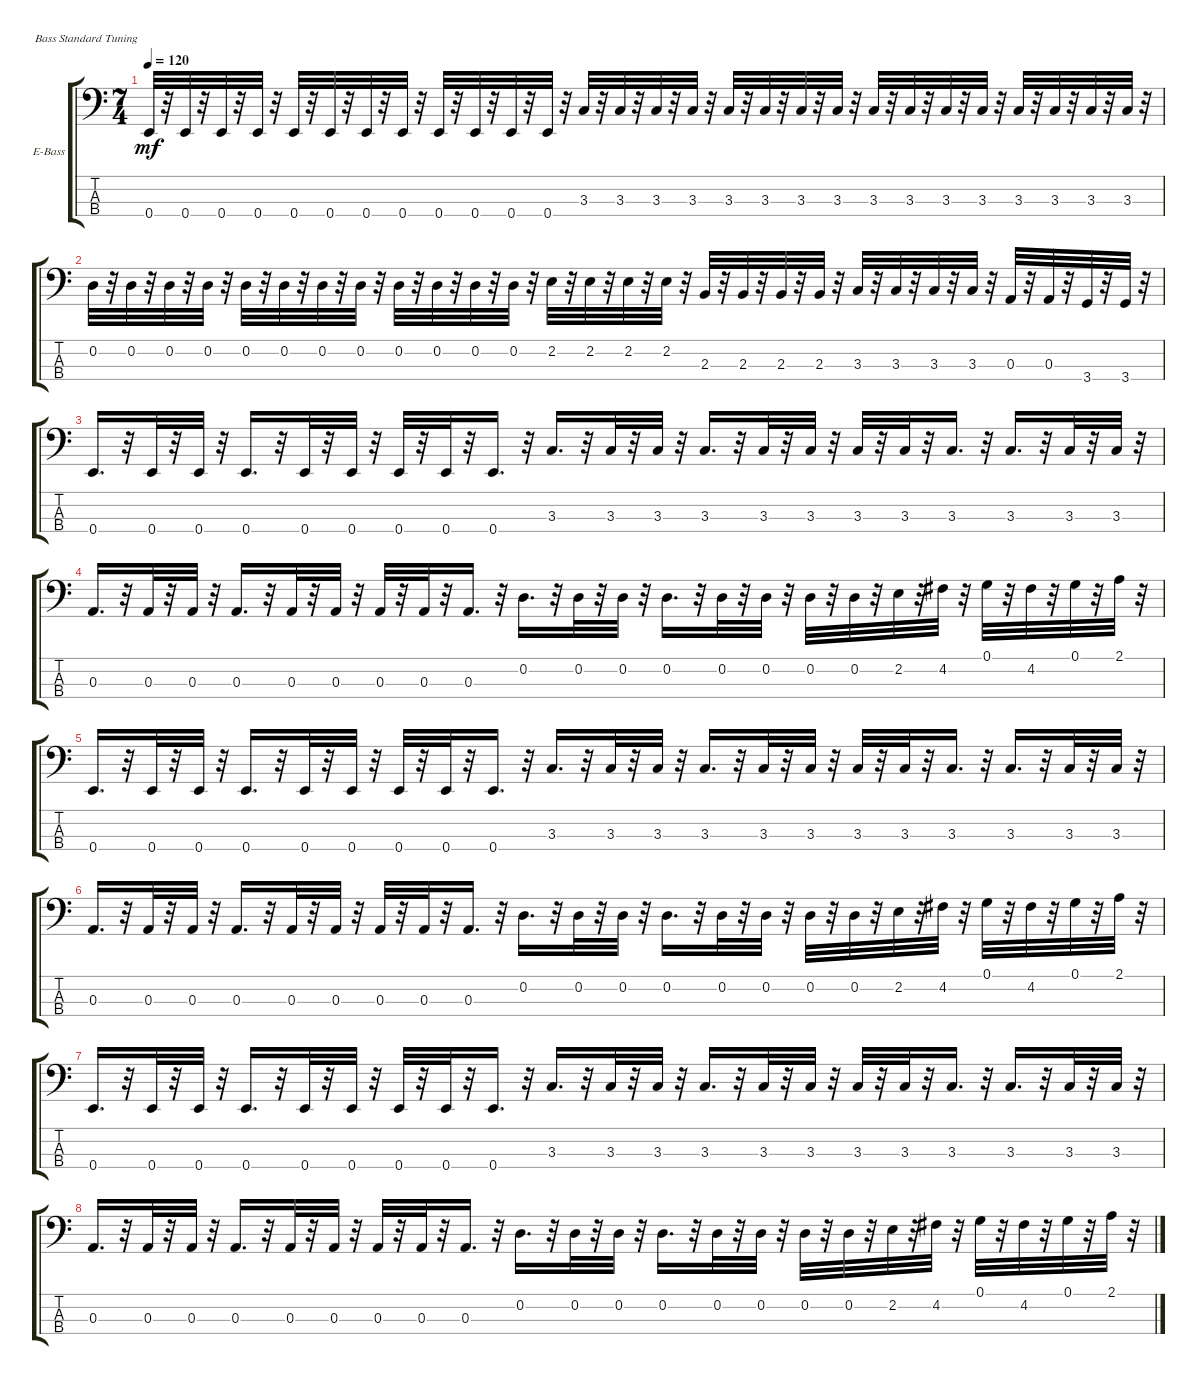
\bracketExtendMode groupsimilarinstruments
\firstSystemTrackNameOrientation horizontal
\otherSystemsTrackNameOrientation horizontal
\track ("" "E-Bass") {instrument electricbassfinger}
\staff {score tabs}
\tuning (G2 D2 A1 E1)
\ts (7 4)
\tempo 120
\clef f4
\ks c
0.4.32{dy mf} r.32 0.4.32 r.32 0.4.32 r.32 0.4.32 r.32 0.4.32 r.32 0.4.32 r.32 0.4.32 r.32 0.4.32 r.32 0.4.32 r.32 0.4.32 r.32 0.4.32 r.32 0.4.32 r.32 3.3.32 r.32 3.3.32 r.32 3.3.32 r.32 3.3.32 r.32 3.3.32 r.32 3.3.32 r.32 3.3.32 r.32 3.3.32 r.32 3.3.32 r.32 3.3.32 r.32 3.3.32 r.32 3.3.32 r.32 3.3.32 r.32 3.3.32 r.32 3.3.32 r.32 3.3.32 r.32 |
0.2.32 r.32 0.2.32 r.32 0.2.32 r.32 0.2.32 r.32 0.2.32 r.32 0.2.32 r.32 0.2.32 r.32 0.2.32 r.32 0.2.32 r.32 0.2.32 r.32 0.2.32 r.32 0.2.32 r.32 2.2.32 r.32 2.2.32 r.32 2.2.32 r.32 2.2.32 r.32 2.3.32 r.32 2.3.32 r.32 2.3.32 r.32 2.3.32 r.32 3.3.32 r.32 3.3.32 r.32 3.3.32 r.32 3.3.32 r.32 0.3.32 r.32 0.3.32 r.32 3.4.32 r.32 3.4.32 r.32 |
0.4.16{d} r.32 0.4.32 r.32 0.4.32 r.32 0.4.16{d} r.32 0.4.32 r.32 0.4.32 r.32 0.4.32 r.32 0.4.32 r.32 0.4.16{d} r.32 3.3.16{d} r.32 3.3.32 r.32 3.3.32 r.32 3.3.16{d} r.32 3.3.32 r.32 3.3.32 r.32 3.3.32 r.32 3.3.32 r.32 3.3.16{d} r.32 3.3.16{d} r.32 3.3.32 r.32 3.3.32 r.32 |
0.3.16{d} r.32 0.3.32 r.32 0.3.32 r.32 0.3.16{d} r.32 0.3.32 r.32 0.3.32 r.32 0.3.32 r.32 0.3.32 r.32 0.3.16{d} r.32 0.2.16{d} r.32 0.2.32 r.32 0.2.32 r.32 0.2.16{d} r.32 0.2.32 r.32 0.2.32 r.32 0.2.32 r.32 0.2.32 r.32 2.2.32 r.32 4.2.32 r.32 0.1.32 r.32 4.2.32 r.32 0.1.32 r.32 2.1.32 r.32 |
0.4.16{d} r.32 0.4.32 r.32 0.4.32 r.32 0.4.16{d} r.32 0.4.32 r.32 0.4.32 r.32 0.4.32 r.32 0.4.32 r.32 0.4.16{d} r.32 3.3.16{d} r.32 3.3.32 r.32 3.3.32 r.32 3.3.16{d} r.32 3.3.32 r.32 3.3.32 r.32 3.3.32 r.32 3.3.32 r.32 3.3.16{d} r.32 3.3.16{d} r.32 3.3.32 r.32 3.3.32 r.32 |
0.3.16{d} r.32 0.3.32 r.32 0.3.32 r.32 0.3.16{d} r.32 0.3.32 r.32 0.3.32 r.32 0.3.32 r.32 0.3.32 r.32 0.3.16{d} r.32 0.2.16{d} r.32 0.2.32 r.32 0.2.32 r.32 0.2.16{d} r.32 0.2.32 r.32 0.2.32 r.32 0.2.32 r.32 0.2.32 r.32 2.2.32 r.32 4.2.32 r.32 0.1.32 r.32 4.2.32 r.32 0.1.32 r.32 2.1.32 r.32 |
0.4.16{d} r.32 0.4.32 r.32 0.4.32 r.32 0.4.16{d} r.32 0.4.32 r.32 0.4.32 r.32 0.4.32 r.32 0.4.32 r.32 0.4.16{d} r.32 3.3.16{d} r.32 3.3.32 r.32 3.3.32 r.32 3.3.16{d} r.32 3.3.32 r.32 3.3.32 r.32 3.3.32 r.32 3.3.32 r.32 3.3.16{d} r.32 3.3.16{d} r.32 3.3.32 r.32 3.3.32 r.32 |
0.3.16{d} r.32 0.3.32 r.32 0.3.32 r.32 0.3.16{d} r.32 0.3.32 r.32 0.3.32 r.32 0.3.32 r.32 0.3.32 r.32 0.3.16{d} r.32 0.2.16{d} r.32 0.2.32 r.32 0.2.32 r.32 0.2.16{d} r.32 0.2.32 r.32 0.2.32 r.32 0.2.32 r.32 0.2.32 r.32 2.2.32 r.32 4.2.32 r.32 0.1.32 r.32 4.2.32 r.32 0.1.32 r.32 2.1.32 r.32
